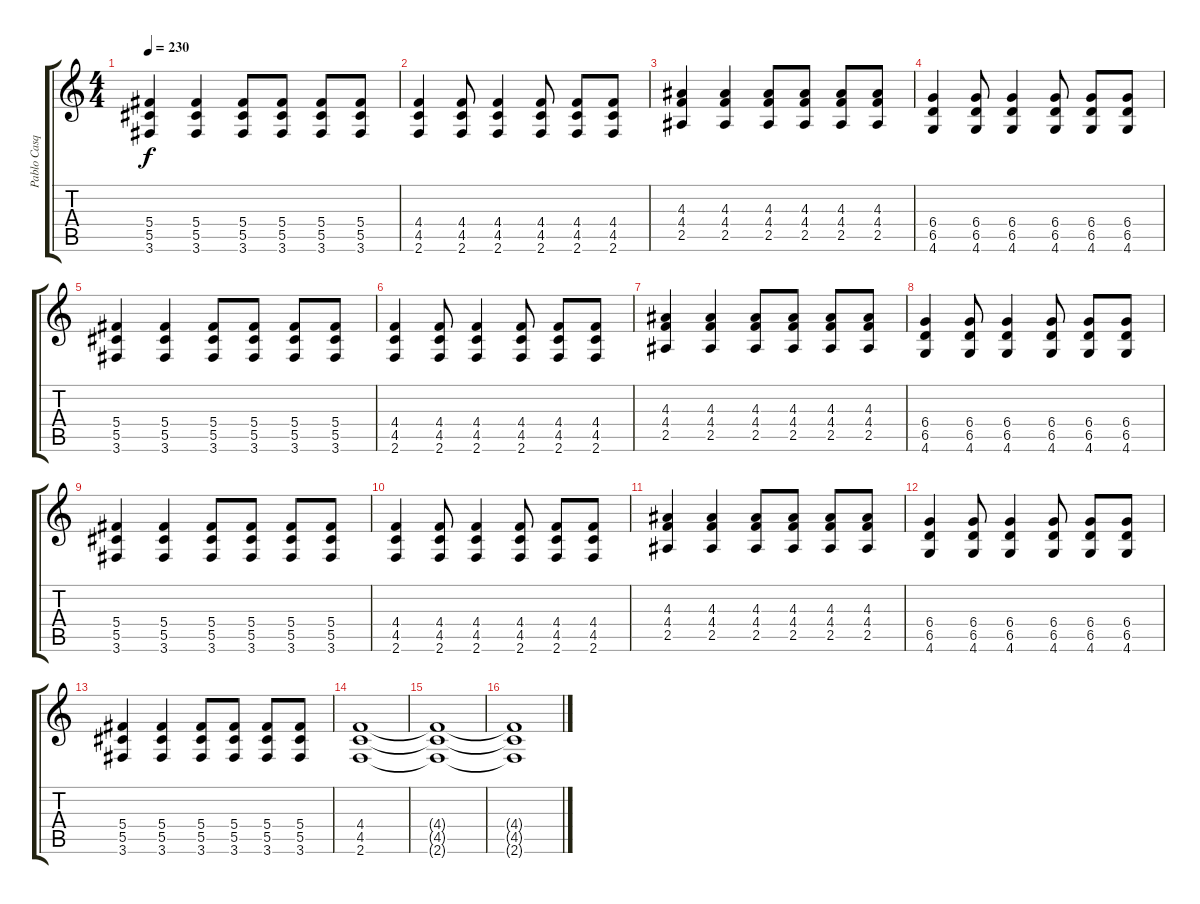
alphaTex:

\track ("Pablo Casquero" "Pablo Casq") {instrument distortionguitar}
\staff {score tabs}
\tuning (Eb4 Bb3 Gb3 Db3 Ab2 Eb2) {hide}
\ts (4 4)
\tempo 230
\clef g2
\ks c
(5.4 5.5 3.6).4{dy f} (5.4 5.5 3.6).4 (5.4 5.5 3.6).8 (5.4 5.5 3.6).8 (5.4 5.5 3.6).8 (5.4 5.5 3.6).8 |
(4.4 4.5 2.6).4 (4.4 4.5 2.6).8 (4.4 4.5 2.6).4 (4.4 4.5 2.6).8 (4.4 4.5 2.6).8 (4.4 4.5 2.6).8 |
(4.3 4.4 2.5).4 (4.3 4.4 2.5).4 (4.3 4.4 2.5).8 (4.3 4.4 2.5).8 (4.3 4.4 2.5).8 (4.3 4.4 2.5).8 |
(6.4 6.5 4.6).4 (6.4 6.5 4.6).8 (6.4 6.5 4.6).4 (6.4 6.5 4.6).8 (6.4 6.5 4.6).8 (6.4 6.5 4.6).8 |
(5.4 5.5 3.6).4 (5.4 5.5 3.6).4 (5.4 5.5 3.6).8 (5.4 5.5 3.6).8 (5.4 5.5 3.6).8 (5.4 5.5 3.6).8 |
(4.4 4.5 2.6).4 (4.4 4.5 2.6).8 (4.4 4.5 2.6).4 (4.4 4.5 2.6).8 (4.4 4.5 2.6).8 (4.4 4.5 2.6).8 |
(4.3 4.4 2.5).4 (4.3 4.4 2.5).4 (4.3 4.4 2.5).8 (4.3 4.4 2.5).8 (4.3 4.4 2.5).8 (4.3 4.4 2.5).8 |
(6.4 6.5 4.6).4 (6.4 6.5 4.6).8 (6.4 6.5 4.6).4 (6.4 6.5 4.6).8 (6.4 6.5 4.6).8 (6.4 6.5 4.6).8 |
(5.4 5.5 3.6).4 (5.4 5.5 3.6).4 (5.4 5.5 3.6).8 (5.4 5.5 3.6).8 (5.4 5.5 3.6).8 (5.4 5.5 3.6).8 |
(4.4 4.5 2.6).4 (4.4 4.5 2.6).8 (4.4 4.5 2.6).4 (4.4 4.5 2.6).8 (4.4 4.5 2.6).8 (4.4 4.5 2.6).8 |
(4.3 4.4 2.5).4 (4.3 4.4 2.5).4 (4.3 4.4 2.5).8 (4.3 4.4 2.5).8 (4.3 4.4 2.5).8 (4.3 4.4 2.5).8 |
(6.4 6.5 4.6).4 (6.4 6.5 4.6).8 (6.4 6.5 4.6).4 (6.4 6.5 4.6).8 (6.4 6.5 4.6).8 (6.4 6.5 4.6).8 |
(5.4 5.5 3.6).4 (5.4 5.5 3.6).4 (5.4 5.5 3.6).8 (5.4 5.5 3.6).8 (5.4 5.5 3.6).8 (5.4 5.5 3.6).8 |
(4.4 4.5 2.6).1 |
(4.4{t} 4.5{t} 2.6{t}).1 |
(4.4{t} 4.5{t} 2.6{t}).1
